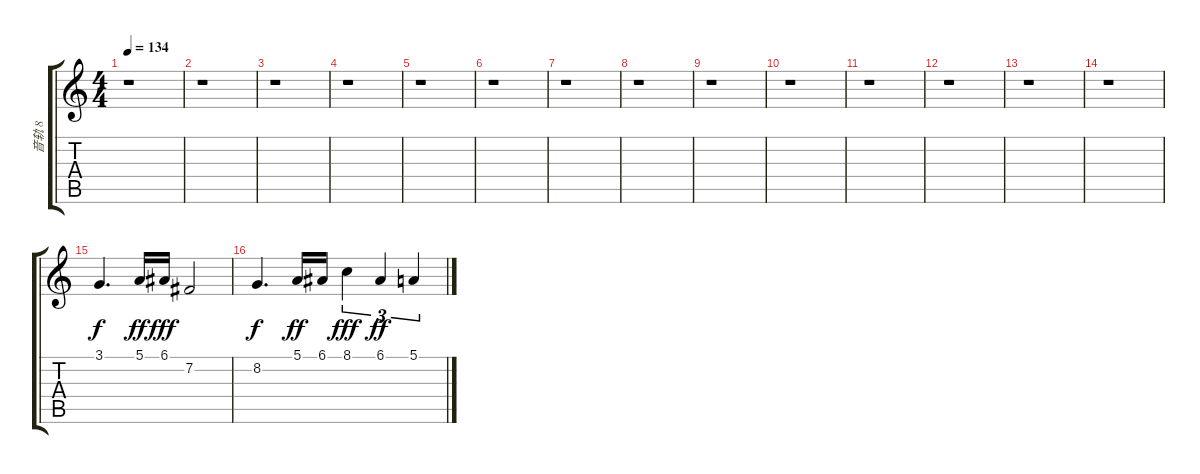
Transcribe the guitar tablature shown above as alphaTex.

\track ("音轨 8" "音轨 8") {instrument brasssection}
\staff {score tabs}
\tuning (E4 B3 G3 D3 A2 E2) {hide}
\ts (4 4)
\tempo 134
\clef g2
\ks c
r.1{dy f instrument brasssection} |
r.1 |
r.1 |
r.1 |
r.1 |
r.1 |
r.1 |
r.1 |
r.1 |
r.1 |
r.1 |
r.1 |
r.1 |
r.1 |
3.1.4{d volume 6 balance 7 instrument brasssection} 5.1.16{dy ff} 6.1.16{dy fff} 7.2.2 |
8.2.4{d dy f} 5.1.16{dy ff} 6.1.16 8.1.4{tu (3 2) dy fff} 6.1.4{tu (3 2) dy ff} 5.1.4{tu (3 2)}
